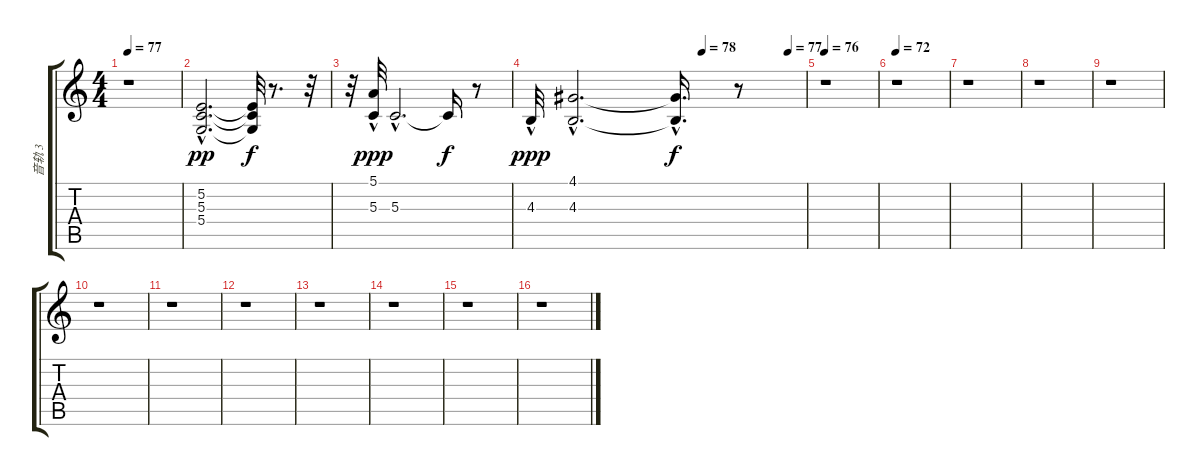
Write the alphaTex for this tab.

\track ("音轨 3" "音轨 3") {instrument stringensemble2}
\staff {score tabs}
\tuning (E4 B3 G3 D3 A2 E2) {hide}
\ts (4 4)
\tempo 77
\clef g2
\ks c
r.1{dy pp instrument stringensemble2} |
(5.2{hac} 5.3{hac} 5.4{hac}).2{d} (5.2{t} 5.3{t} 5.4{t}).32{dy f} r.8{d} r.32 |
r.32 (5.1{hac} 5.3{hac}).32{dy ppp} 5.3{hac}.2{d} 5.3{t}.16{dy f} r.8 |
\tempo (78 0.625)
\tempo (77 0.9375)
4.3{hac}.32{dy ppp} (4.1{hac} 4.3{hac}).2{d} (4.1{hac t} 4.3{t}).16{d dy f} r.8 |
\tempo 76
r.1 |
\tempo 72
r.1 |
r.1 |
r.1 |
r.1 |
r.1 |
r.1 |
r.1 |
r.1 |
r.1 |
r.1 |
r.1
